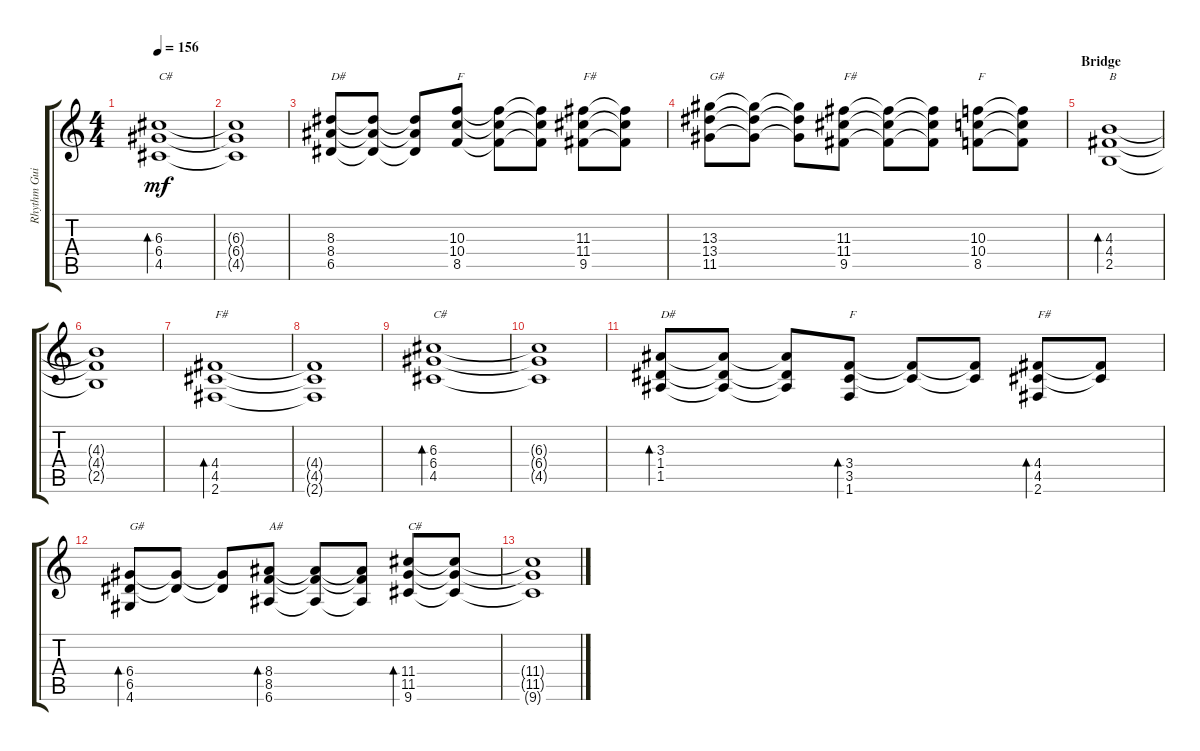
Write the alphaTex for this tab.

\track ("Rhythm Guitar" "Rhythm Gui") {instrument overdrivenguitar}
\staff {score tabs}
\tuning (E4 B3 G3 D3 A2 E2) {hide}
\ts (4 4)
\tempo 156
\clef g2
\ks c
(6.3 6.4 4.5).1{bd 30 txt "C#" dy mf} |
(6.3{t} 6.4{t} 4.5{t}).1 |
(8.3 8.4 6.5).8{txt "D#"} (8.3{t} 8.4{t} 6.5{t}).8 (8.3{t} 8.4{t} 6.5{t}).8 (10.3 10.4 8.5).8{txt "F"} (10.3{t} 10.4{t} 8.5{t}).8 (10.3{t} 10.4{t} 8.5{t}).8 (11.3 11.4 9.5).8{txt "F#"} (11.3{t} 11.4{t} 9.5{t}).8 |
(13.3 13.4 11.5).8{txt "G#"} (13.3{t} 13.4{t} 11.5{t}).8 (13.3{t} 13.4{t} 11.5{t}).8 (11.3 11.4 9.5).8{txt "F#"} (11.3{t} 11.4{t} 9.5{t}).8 (11.3{t} 11.4{t} 9.5{t}).8 (10.3 10.4 8.5).8{txt "F"} (10.3{t} 10.4{t} 8.5{t}).8 |
\section ("" "Bridge")
(4.3 4.4 2.5).1{bd 30 txt "B"} |
(4.3{t} 4.4{t} 2.5{t}).1 |
(4.4 4.5 2.6).1{bd 30 txt "F#"} |
(4.4{t} 4.5{t} 2.6{t}).1 |
(6.3 6.4 4.5).1{bd 30 txt "C#"} |
(6.3{t} 6.4{t} 4.5{t}).1 |
(3.3 1.4 1.5).8{bd 30 txt "D#"} (3.3{t} 1.4{t} 1.5{t}).8 (3.3{t} 1.4{t} 1.5{t}).8 (3.4 3.5 1.6).8{bd 30 txt "F"} (3.4{t} 3.5{t}).8 (3.4{t} 3.5{t}).8 (4.4 4.5 2.6).8{bd 30 txt "F#"} (4.4{t} 4.5{t}).8 |
(6.4 6.5 4.6).8{bd 30 txt "G#"} (6.4{t} 6.5{t}).8 (6.4{t} 6.5{t}).8 (8.4 8.5 6.6).8{bd 30 txt "A#"} (8.4{t} 8.5{t} 6.6{t}).8 (8.4{t} 8.5{t} 6.6{t}).8 (11.4 11.5 9.6).8{bd 30 txt "C#"} (11.4{t} 11.5{t} 9.6{t}).8 |
(11.4{t} 11.5{t} 9.6{t}).1
